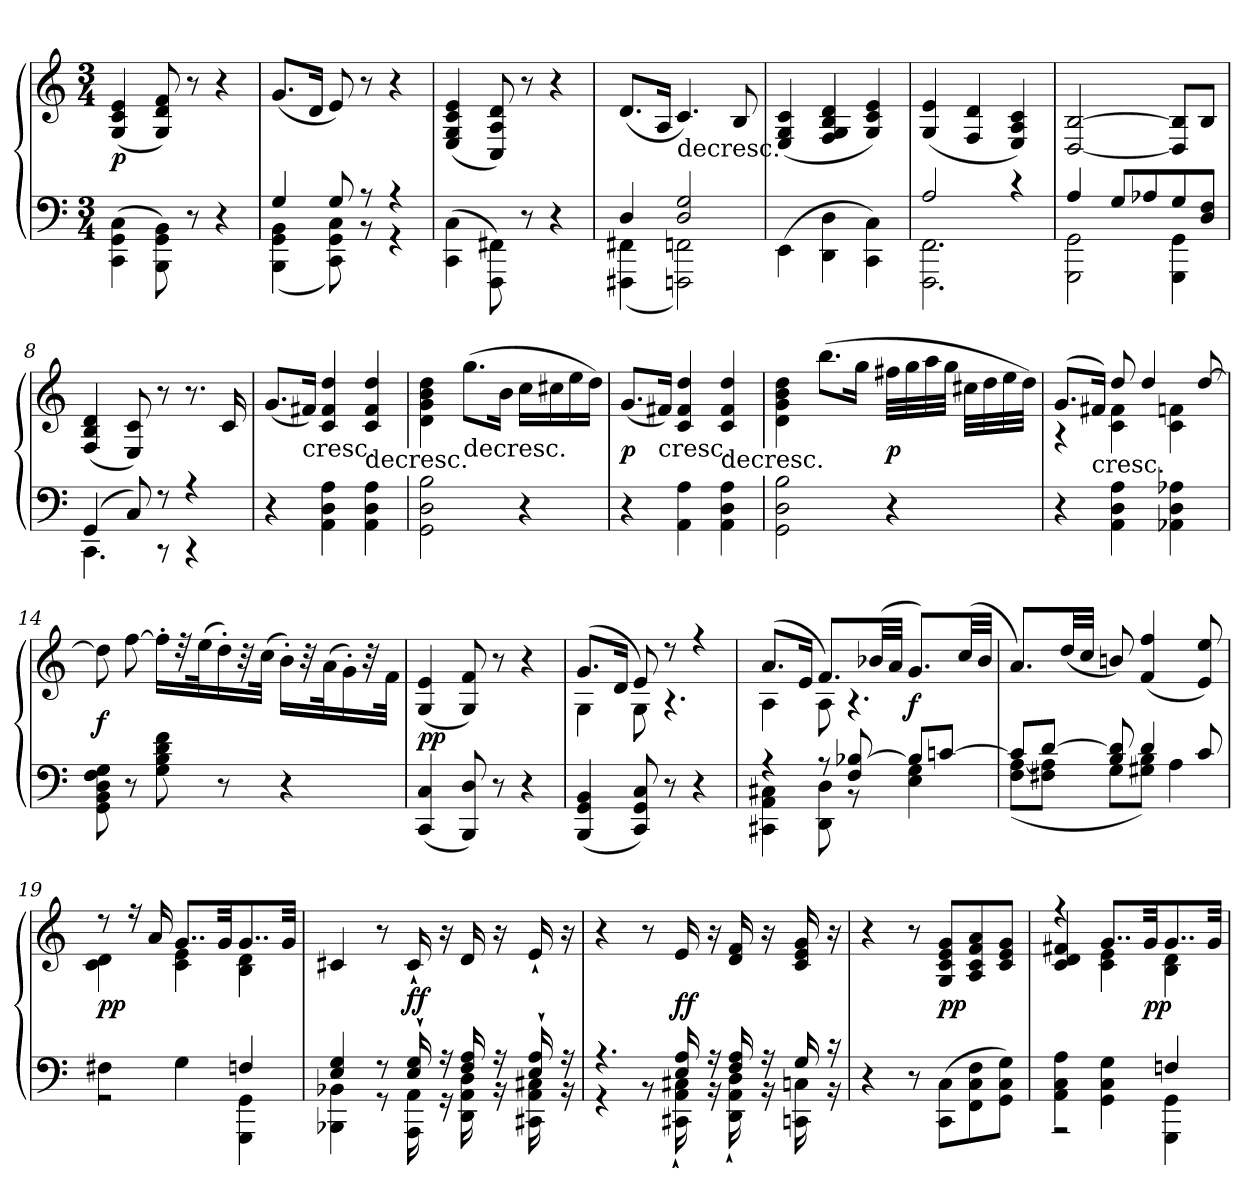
**kern	**kern	**dynam
*part1	*part1	*part1
*staff2	*staff1	*staff1/2
*clefF4	*clefG2	*
*k[]	*k[]	*
*C:	*C:	*
*M3/4	*M3/4	*
*MM44	*MM44	*
=1	=1	=1
(4CC\ 4GG\ 4C\	(4G/ 4c/ 4e/	p
8BBB\ 8GG\ 8BB\)	8G/ 8d/ 8f/)	.
8r	8r	.
4r	4r	.
=2	=2	=2
*^	*	*
4G/	(4BBB\ 4GG\ 4BB\	(8.g/L	.
.	.	16d/Jk	.
8G/	8CC\ 8GG\ 8C\)	8e/)	.
8r	8r	8r	.
4r	4r	4r	.
*v	*v	*	*
=3	=3	=3
(4CC\ 4C\	(4E/ 4G/ 4c/ 4e/	.
8FFF\ 8FF#X\)	8C/ 8A/ 8d/)	.
8r	8r	.
4r	4r	.
=4	=4	=4
*^	*	*
4D/	(4FFF#X\ 4FF#X\	(8.d/L	.
.	.	16A/Jk	.
!	!	!LO:TX:c:t=decresc.	!
2D/ 2G/	2FFFn\ 2FFn\)	4.c/)	.
.	.	8B/	.
*v	*v	*	*
=5	=5	=5
(4EE\	(4E/ 4G/ 4c/	.
4DD\ 4D\	4F/ 4G/ 4B/ 4d/	.
4CC\ 4C\)	4G/ 4c/ 4e/)	.
=6	=6	=6
*^	*	*
2A/	2.FFF\ 2.FF\	(4G/ 4e/	.
.	.	4F/ 4d/	.
4r	.	4E/ 4A/ 4c/)	.
=7	=7	=7	=7
4A/	2GGG\ 2GG\	[2D/ [2B/	.
8G/L	.	.	.
8A-X/	.	.	.
8G/	4GGG\ 4GG\	8D]/ 8B]/L	.
8D/ 8F/J	.	8B/J	.
=8	=8	=8	=8
(4GG/	4.CC\	(4F/ 4B/ 4d/	.
8C/)	.	8E/ 8c/)	.
8r	8r	8r	.
4r	4r	8.r	.
.	.	16c/	.
*v	*v	*	*
=9	=9	=9
4r	(8.g/L	.
!	!LO:TX:c:t=cresc.	!
.	16f#X/Jk)	.
4AA\ 4D\ 4A\	4c/ 4f#/ 4dd/	.
!	!LO:TX:c:t=decresc.	!
4AA\ 4D\ 4A\	4c/ 4f#/ 4dd/	.
=10	=10	=10
2GG\ 2D\ 2B\	4d\ 4g\ 4b\ 4dd\	.
!	!LO:TX:c:t=decresc.	!
.	(8.gg\L	.
.	16b\Jk	.
4r	16cc\LL	.
.	16cc#X\	.
.	16ee\	.
.	16dd\JJ)	.
=11	=11	=11
4r	(8.g/L	p
!	!LO:TX:c:t=cresc.	!
.	16f#X/Jk)	.
4AA\ 4A\	4c/ 4f#/ 4dd/	.
!	!LO:TX:c:t=decresc.	!
4AA\ 4D\ 4A\	4c/ 4f#/ 4dd/	.
=12	=12	=12
2GG\ 2D\ 2B\	4d\ 4g\ 4b\ 4dd\	.
.	(8.bb\L	.
.	16gg\Jk	.
4r	32ff#X\LLL	p
.	32gg\	.
.	32aa\	.
.	32gg\JJJ	.
.	32cc#X\LLL	.
.	32dd\	.
.	32ee\	.
.	32dd\JJJ)	.
=13	=13	=13
*	*^	*
4r	(8.g/L	4r	.
!	!LO:TX:c:t=cresc.	!	!
.	16f#X/Jk)	.	.
4AA\ 4D\ 4A\	8dd/	4c\ 4f#\	.
.	4dd/	.	.
4AA-X\ 4D\ 4A-X\	.	4c\ 4fn\	.
.	[8dd/	.	.
*	*v	*v	*
=14	=14	=14
8GG\ 8BB\ 8D\ 8F\ 8G\	8dd\]	f
8r	[8ff\	.
8G\ 8B\ 8d\ 8f\	16ff'\LL]	.
.	32r	.
.	(32ee\K	.
8r	16dd'\)	.
.	32r	.
.	(32cc\JJk	.
4r	16b'\LL)	.
.	32r	.
.	(32a\K	.
.	16g'\)	.
.	32r	.
.	32f\JJk	.
=15	=15	=15
(4CC/ 4C/	(4G/ 4e/	pp
8BBB/ 8D/)	8G/ 8f/)	.
8r	8r	.
4r	4r	.
=16	=16	=16
*	*^	*
(4BBB/ 4GG/ 4BB/	(8.g/L	4G\	.
.	16d/Jk	.	.
8CC/ 8GG/ 8C/)	8e/)	8G\	.
8r	8r	4.r	.
4r	4r	.	.
=17	=17	=17	=17
*^	*	*	*
4r	4CC#X\ 4AA\ 4C#X\	(8.a/L	4A\	.
.	.	16e/Jk	.	.
8r	8DD\ 8D\	8.f/L)	8A\	.
8F/ [8B-X/	8r	.	4.r	.
.	.	(32b-X/LL	.	.
.	.	32a/JJJ	.	.
8B-/L]	4E\ 4G\	8.g/L)	.	f
[8cn/J	.	.	.	.
.	.	(32cc/LL	.	.
.	.	32b-/JJJ	.	.
*	*	*v	*v	*
=18	=18	=18	=18
8c/L]	(8F\ [8A\L	8.a/L)	.
[8d/J	8F#X\ 8A]\J	.	.
.	.	(32dd/LL	.
.	.	32cc/JJJ	.
8B/ 8d]/	8G\L	8bn/)	.
4d/	8G#X\ 8B\J)	(4f/ 4ff/	.
.	4A\	.	.
8c/	.	8e/ 8ee/)	.
=19	=19	=19	=19
*	*	*^	*
4F#X\	2r	8r	4c\ 4d\	pp
.	.	16r	.	.
.	.	16a/	.	.
4G\	.	8..g/L	4c\ 4e\	.
.	.	32g/KK	.	.
4GGG\ 4GG\	4Fn/	8..g/	4B\ 4d\	.
.	.	32g/Jkk	.	.
*	*	*v	*v	*
=20	=20	=20	=20
4E/ 4G/	4BBB-X\ 4BB-X\	4c#X/	.
8r	8r	8r	.
16E`/ 16G`/	16AAA\ 16AA\	16c#`/	ff
16r	16r	16r	.
16F/ 16A/	16DD\ 16AA\ 16D\	16d/	.
16r	16r	16r	.
16E`/ 16A`/	16CC#X\ 16AA\ 16C#X\	16e`/	.
16r	16r	16r	.
=21	=21	=21	=21
4.r	4r	4r	.
.	8r	8r	.
16E/ 16A/	16CC#X`\ 16AA`\ 16C#X`\	16e/	ff
16r	16r	16r	.
16F/ 16A/	16DD`\ 16AA`\ 16D`\	16d/ 16f/	.
16r	16r	16r	.
16G/	16CCn\ 16Cn\	16c/ 16e/ 16g/	.
16r	16r	16r	.
*v	*v	*	*
=22	=22	=22
4r	4r	.
8r	8r	.
(8CC\ 8C\L	8G/ 8c/ 8e/ 8g/L	pp
8FF\ 8C\ 8F\	8A/ 8c/ 8f/ 8a/	.
8GG\ 8C\ 8G\J)	8c/ 8e/ 8g/J	.
=23	=23	=23
*^	*^	*
4AA\ 4C\ 4A\	2r	4r	4c/ 4d/ 4f#X/	.
4GG\ 4C\ 4G\	.	8..g/L	4c\ 4e\	.
.	.	32g/KK	.	pp
4GGG\ 4GG\	4Fn/	8..g/	4B\ 4d\	.
.	.	32g/Jkk	.	.
*v	*v	*	*	*
*	*v	*v	*
=	=	=
*-	*-	*-
